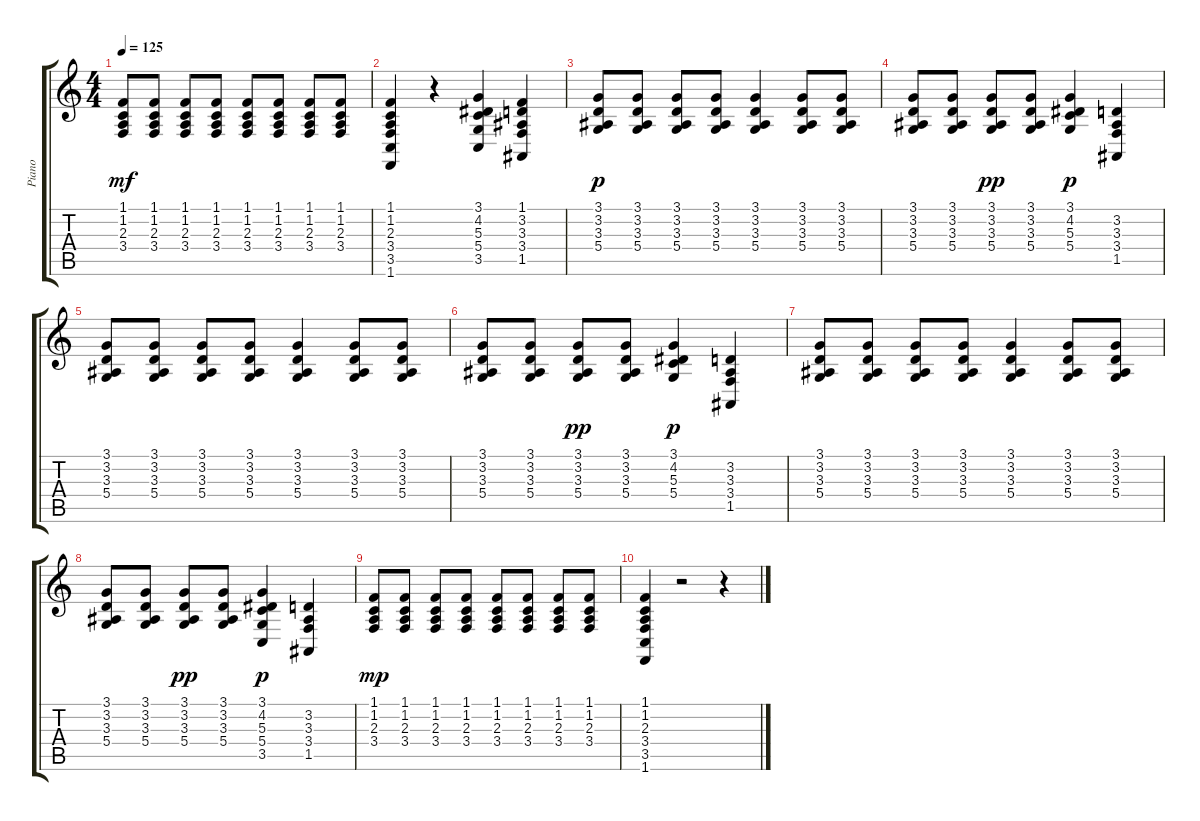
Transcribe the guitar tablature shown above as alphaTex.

\track ("Piano" "Piano") {instrument brightacousticpiano}
\staff {score tabs}
\tuning (E4 B3 G3 D3 A2 E2) {hide}
\ts (4 4)
\tempo 125
\clef g2
\ks c
(1.1 1.2 2.3 3.4).8{dy mf} (1.1 1.2 2.3 3.4).8 (1.1 1.2 2.3 3.4).8 (1.1 1.2 2.3 3.4).8 (1.1 1.2 2.3 3.4).8 (1.1 1.2 2.3 3.4).8 (1.1 1.2 2.3 3.4).8 (1.1 1.2 2.3 3.4).8 |
(1.1 1.2 2.3 3.4 3.5 1.6).4 r.4 (3.1 4.2 5.3 5.4 3.5).4 (1.1 3.2 3.3 3.4 1.5).4 |
(3.1 3.2 3.3 5.4).8{dy p} (3.1 3.2 3.3 5.4).8 (3.1 3.2 3.3 5.4).8 (3.1 3.2 3.3 5.4).8 (3.1 3.2 3.3 5.4).4 (3.1 3.2 3.3 5.4).8 (3.1 3.2 3.3 5.4).8 |
(3.1 3.2 3.3 5.4).8 (3.1 3.2 3.3 5.4).8 (3.1 3.2 3.3 5.4).8{dy pp} (3.1 3.2 3.3 5.4).8 (3.1 4.2 5.3 5.4).4{dy p} (3.2 3.3 3.4 1.5).4 |
(3.1 3.2 3.3 5.4).8 (3.1 3.2 3.3 5.4).8 (3.1 3.2 3.3 5.4).8 (3.1 3.2 3.3 5.4).8 (3.1 3.2 3.3 5.4).4 (3.1 3.2 3.3 5.4).8 (3.1 3.2 3.3 5.4).8 |
(3.1 3.2 3.3 5.4).8 (3.1 3.2 3.3 5.4).8 (3.1 3.2 3.3 5.4).8{dy pp} (3.1 3.2 3.3 5.4).8 (3.1 4.2 5.3 5.4).4{dy p} (3.2 3.3 3.4 1.5).4 |
(3.1 3.2 3.3 5.4).8 (3.1 3.2 3.3 5.4).8 (3.1 3.2 3.3 5.4).8 (3.1 3.2 3.3 5.4).8 (3.1 3.2 3.3 5.4).4 (3.1 3.2 3.3 5.4).8 (3.1 3.2 3.3 5.4).8 |
(3.1 3.2 3.3 5.4).8 (3.1 3.2 3.3 5.4).8 (3.1 3.2 3.3 5.4).8{dy pp} (3.1 3.2 3.3 5.4).8 (3.1 4.2 5.3 5.4 3.5).4{dy p} (3.2 3.3 3.4 1.5).4 |
(1.1 1.2 2.3 3.4).8{dy mp} (1.1 1.2 2.3 3.4).8 (1.1 1.2 2.3 3.4).8 (1.1 1.2 2.3 3.4).8 (1.1 1.2 2.3 3.4).8 (1.1 1.2 2.3 3.4).8 (1.1 1.2 2.3 3.4).8 (1.1 1.2 2.3 3.4).8 |
(1.1 1.2 2.3 3.4 3.5 1.6).4 r.2 r.4
